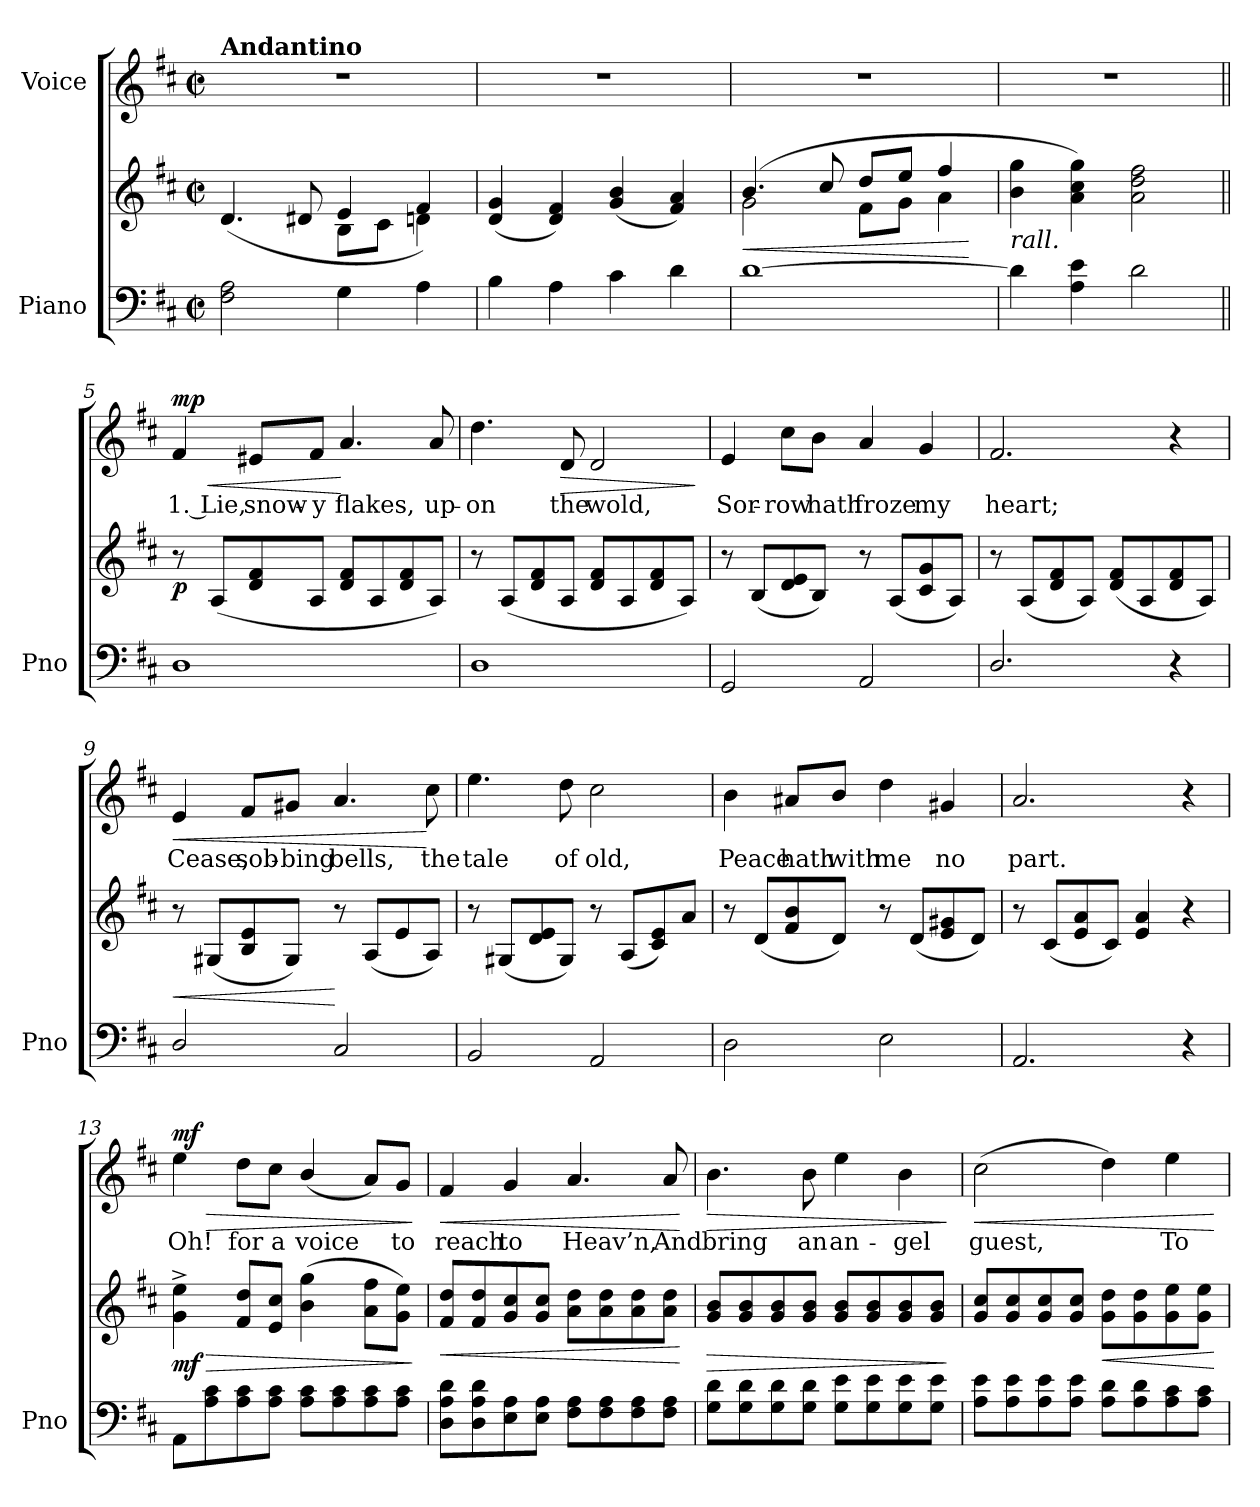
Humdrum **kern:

**kern	**kern	**dynam	**kern	**text	**dynam
*part2	*part2	*part2	*part1	*part1	*part1
*staff3	*staff2	*staff2/3	*staff1	*staff1	*staff1
*I"Piano	*	*	*I"Voice	*	*
*I'Pno	*	*	*	*	*
*clefF4	*clefG2	*	*clefG2	*	*
*k[f#c#]	*k[f#c#]	*	*k[f#c#]	*	*
*M2/2	*M2/2	*	*M2/2	*	*
*met(c|)	*met(c|)	*	*met(c|)	*	*
=1	=1	=1	=1	=1	=1
*	*^	*	*	*	*
!	!	!	!	!LO:TX:a:B:t=Andantino	!	!
!	!	!	!LO:DY:b	!	!	!
!	!	!	!LO:DY:n=1:b	!	!	!
2F#\ 2A\	(>4.d/	2ryy	mf other-dynamics	1r	.	.
.	8d#X/	.	.	.	.	.
4G\	4e/	8B\L	.	.	.	.
.	.	8c#\J	.	.	.	.
4A\	4f#/)	4dn\	.	.	.	.
*	*v	*v	*	*	*	*
=2	=2	=2	=2	=2	=2
4B\	(>4d/ 4g/	.	1r	.	.
4A\	4d/ 4f#/)	.	.	.	.
4c#\	(>4g/ 4b/	.	.	.	.
4d\	4f#/ 4a/)	.	.	.	.
=3	=3	=3	=3	=3	=3
!	!	!LO:HP:b	!	!	!
*	*^	*	*	*	*
[1d	(>4.b/	2g\	<	1r	.	.
.	8cc#/	.	.	.	.	.
.	8dd/L	8f#\L	.	.	.	.
.	8ee/J	8g\J	.	.	.	.
.	4ff#/	4a\	.	.	.	.
*	*v	*v	*	*	*	*
.	.	[	.	.	.
=4	=4	=4	=4	=4	=4
!	!LO:TX:b:i:t=rall.	!	!	!	!
4d\]	4b\ 4gg\	.	1r	.	.
4A\ 4e\	4a\ 4cc#\ 4gg\)	.	.	.	.
2d\	2a\ 2dd\ 2ff#\	.	.	.	.
!!LO:LB:g=z
=5||	=5||	=5||	=5||	=5||	=5||
!	!	!LO:DY:b	!	!LO:LY:b	!LO:HP:b
!	!	!	!	!	!LO:DY:n=1:a
1D	8r	p	4f#/	1. Lie,	< mp
.	(<8A/L	.	.	.	.
!	!	!	!	!LO:LY:b	!
.	8d/ 8f#/	.	8e#X/L	snow-	.
!	!	!	!	!LO:LY:b	!
.	8A/J	.	8f#/J	-y	.
!	!	!	!	!LO:LY:b	!
.	8d/ 8f#/L	.	4.a/	flakes,	[
.	8A/	.	.	.	.
.	8d/ 8f#/	.	.	.	.
!	!	!	!	!LO:LY:b	!
.	8A/J)	.	8a/	up-	.
=6	=6	=6	=6	=6	=6
!	!	!	!	!LO:LY:b	!
1D	8r	.	4.dd\	-on	.
.	(<8A/L	.	.	.	.
.	8d/ 8f#/	.	.	.	.
!	!	!	!	!LO:LY:b	!LO:HP:b
.	8A/J	.	8d/	the	>
!	!	!	!	!LO:LY:b	!
.	8d/ 8f#/L	.	2d/	wold,	.
.	8A/	.	.	.	.
.	8d/ 8f#/	.	.	.	.
.	8A/J)	.	.	.	.
.	.	.	.	.	]
=7	=7	=7	=7	=7	=7
!	!	!	!	!LO:LY:b	!
2GG/	8r	.	4e/	Sor-	.
.	(<8B/L	.	.	.	.
!	!	!	!	!LO:LY:b	!
.	8d/ 8e/	.	8cc#\L	-row	.
!	!	!	!	!LO:LY:b	!
.	8B/J)	.	8b\J	hath	.
!	!	!	!	!LO:LY:b	!
2AA/	8r	.	4a/	froze	.
.	(<8A/L	.	.	.	.
!	!	!	!	!LO:LY:b	!
.	8c#/ 8g/	.	4g/	my	.
.	8A/J)	.	.	.	.
=8	=8	=8	=8	=8	=8
!	!	!	!	!LO:LY:b	!
2.D/	8r	.	2.f#/	heart;	.
.	(<8A/L	.	.	.	.
.	8d/ 8f#/	.	.	.	.
.	8A/J)	.	.	.	.
.	(<8d/ 8f#/L	.	.	.	.
.	8A/	.	.	.	.
4r	8d/ 8f#/	.	4r	.	.
.	8A/J)	.	.	.	.
!!LO:LB:g=z
=9	=9	=9	=9	=9	=9
!	!	!LO:HP:b	!	!LO:LY:b	!LO:HP:b
2D/	8r	<	4e/	Cease,	<
.	(<8G#X/L	.	.	.	.
!	!	!	!	!LO:LY:b	!
.	8B/ 8e/	.	8f#/L	sob-	.
!	!	!	!	!LO:LY:b	!
.	8G#/J)	.	8g#X/J	-bing	.
!	!	!	!	!LO:LY:b	!
2C#/	8r	[	4.a/	bells,	.
.	(<8A/L	.	.	.	.
.	8e/	.	.	.	.
!	!	!	!	!LO:LY:b	!
.	8A/J)	.	8cc#\	the	[
=10	=10	=10	=10	=10	=10
!	!	!	!	!LO:LY:b	!
2BB/	8r	.	4.ee\	tale	.
.	(<8G#X/L	.	.	.	.
.	8d/ 8e/	.	.	.	.
!	!	!	!	!LO:LY:b	!
.	8G#/J)	.	8dd\	of	.
!	!	!	!	!LO:LY:b	!
2AA/	8r	.	2cc#\	old,	.
.	(<8A/L	.	.	.	.
.	8c#/ 8e/)	.	.	.	.
.	8a/J	.	.	.	.
=11	=11	=11	=11	=11	=11
!	!	!	!	!LO:LY:b	!
2D\	8r	.	4b\	Peace	.
.	(<8d/L	.	.	.	.
!	!	!	!	!LO:LY:b	!
.	8f#/ 8b/	.	8a#X/L	hath	.
!	!	!	!	!LO:LY:b	!
.	8d/J)	.	8b/J	with	.
!	!	!	!	!LO:LY:b	!
2E\	8r	.	4dd\	me	.
.	(<8d/L	.	.	.	.
!	!	!	!	!LO:LY:b	!
.	8e/ 8g#X/	.	4g#X/	no	.
.	8d/J)	.	.	.	.
=12	=12	=12	=12	=12	=12
!	!	!	!	!LO:LY:b	!
2.AA/	8r	.	2.a/	part.	.
.	(<8c#/L	.	.	.	.
.	8e/ 8a/	.	.	.	.
.	8c#/J)	.	.	.	.
.	4e/ 4a/	.	.	.	.
4r	4r	.	4r	.	.
!!LO:LB:g=z
=13	=13	=13	=13	=13	=13
!	!	!LO:HP:b	!	!LO:LY:b	!LO:HP:b
!	!	!LO:DY:n=1:b	!	!	!LO:DY:n=1:a
8AA\L	4g\^ 4ee\^	> mf	4ee\	Oh!	> mf
8A\ 8c#\	.	.	.	.	.
!	!	!	!	!LO:LY:b	!
8A\ 8c#\	8f#/ 8dd/L	.	8dd\L	for	.
!	!	!	!	!LO:LY:b	!
8A\ 8c#\J	8e/ 8cc#/J	.	8cc#\J	a	.
!	!	!	!	!LO:LY:b	!
8A\ 8c#\L	(>4b\ 4gg\	.	(<4b/	voice	.
8A\ 8c#\	.	.	.	.	.
8A\ 8c#\	8a\ 8ff#\L	.	8a/L)	.	.
!	!	!	!	!LO:LY:b	!
8A\ 8c#\J	8g\ 8ee\J)	.	8g/J	to	.
.	.	]	.	.	]
=14	=14	=14	=14	=14	=14
!	!	!LO:HP:b	!	!LO:LY:b	!LO:HP:b
8D\ 8A\ 8d\L	8f#/ 8dd/L	<	4f#/	reach	<
8D\ 8A\ 8d\	8f#/ 8dd/	.	.	.	.
!	!	!	!	!LO:LY:b	!
8E\ 8A\	8g/ 8cc#/	.	4g/	to	.
8E\ 8A\J	8g/ 8cc#/J	.	.	.	.
!	!	!	!	!LO:LY:b	!
8F#\ 8A\L	8a\ 8dd\L	.	4.a/	Heav’n,	.
8F#\ 8A\	8a\ 8dd\	.	.	.	.
8F#\ 8A\	8a\ 8dd\	.	.	.	.
!	!	!	!	!LO:LY:b	!
8F#\ 8A\J	8a\ 8dd\J	.	8a/	And	.
.	.	[	.	.	[
=15	=15	=15	=15	=15	=15
!	!	!LO:HP:b	!	!LO:LY:b	!LO:HP:b
8G\ 8d\L	8g/ 8b/L	>	4.b\	bring	>
8G\ 8d\	8g/ 8b/	.	.	.	.
8G\ 8d\	8g/ 8b/	.	.	.	.
!	!	!	!	!LO:LY:b	!
8G\ 8d\J	8g/ 8b/J	.	8b\	an	.
!	!	!	!	!LO:LY:b	!
8G\ 8e\L	8g/ 8b/L	.	4ee\	an-	.
8G\ 8e\	8g/ 8b/	.	.	.	.
!	!	!	!	!LO:LY:b	!
8G\ 8e\	8g/ 8b/	.	4b\	-gel	.
8G\ 8e\J	8g/ 8b/J	.	.	.	.
.	.	]	.	.	]
=16	=16	=16	=16	=16	=16
!	!	!	!	!LO:LY:b	!LO:HP:b
8A\ 8e\L	8g/ 8cc#/L	.	(>2cc#\	guest,	<
8A\ 8e\	8g/ 8cc#/	.	.	.	.
8A\ 8e\	8g/ 8cc#/	.	.	.	.
8A\ 8e\J	8g/ 8cc#/J	.	.	.	.
!	!	!LO:HP:b	!	!	!
8A\ 8d\L	8g\ 8dd\L	<	4dd\)	.	.
8A\ 8d\	8g\ 8dd\	.	.	.	.
!	!	!	!	!LO:LY:b	!
8A\ 8c#\	8g\ 8ee\	.	4ee\	To	.
8A\ 8c#\J	8g\ 8ee\J	.	.	.	.
.	.	[	.	.	[
=	=	=	=	=	=
*-	*-	*-	*-	*-	*-
